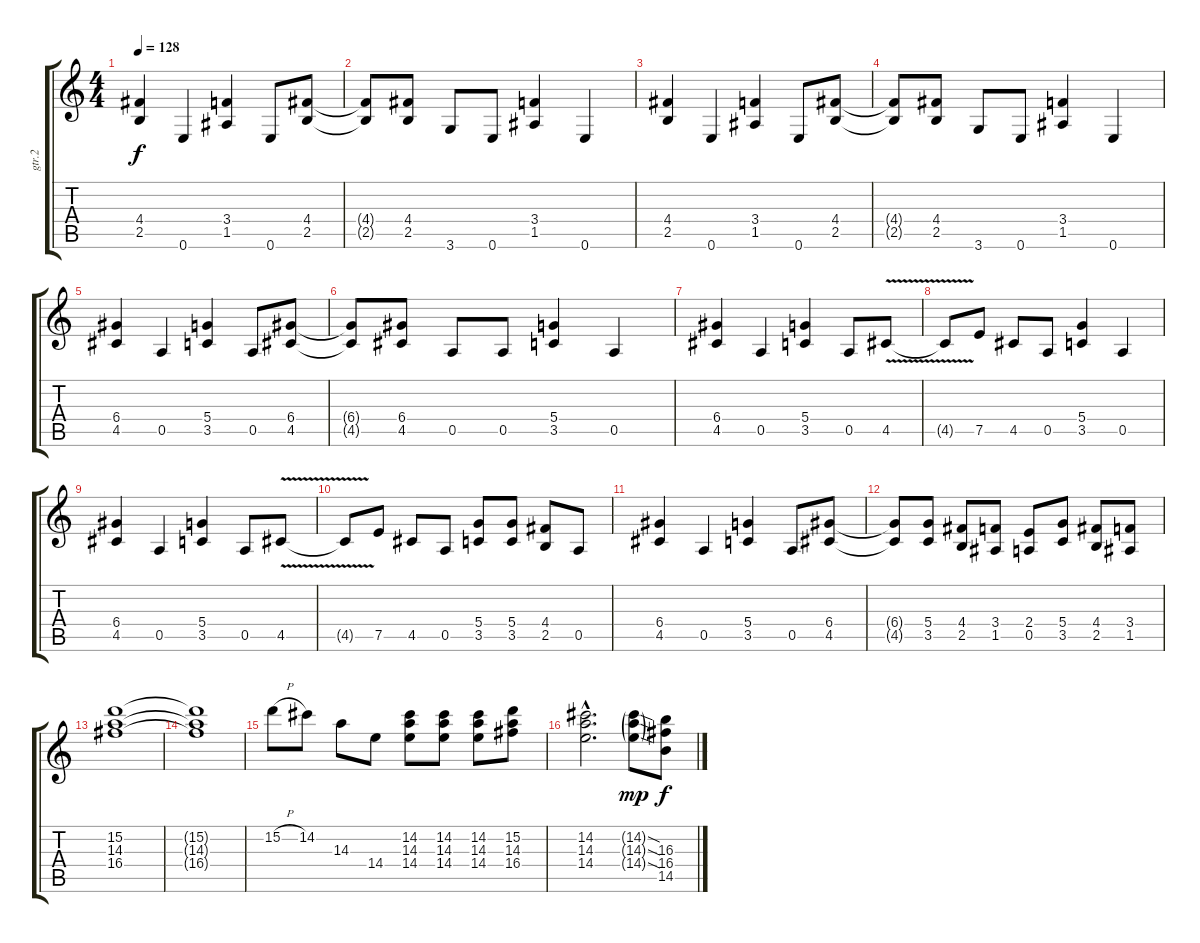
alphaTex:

\track ("gtr.2" "gtr.2") {instrument overdrivenguitar}
\staff {score tabs}
\tuning (E4 B3 G3 D3 A2 E2) {hide}
\ts (4 4)
\tempo 128
\clef g2
\ks c
(4.4 2.5).4{dy f} 0.6.4 (3.4 1.5).4 0.6.8 (4.4 2.5).8 |
(4.4{t} 2.5{t}).8 (4.4 2.5).8 3.6.8 0.6.8 (3.4 1.5).4 0.6.4 |
(4.4 2.5).4 0.6.4 (3.4 1.5).4 0.6.8 (4.4 2.5).8 |
(4.4{t} 2.5{t}).8 (4.4 2.5).8 3.6.8 0.6.8 (3.4 1.5).4 0.6.4 |
(6.4 4.5).4 0.5.4 (5.4 3.5).4 0.5.8 (6.4 4.5).8 |
(6.4{t} 4.5{t}).8 (6.4 4.5).8 0.5.8 0.5.8 (5.4 3.5).4 0.5.4 |
(6.4 4.5).4 0.5.4 (5.4 3.5).4 0.5.8 4.5{v}.8 |
4.5{t}.8 7.5.8 4.5.8 0.5.8 (5.4 3.5).4 0.5.4 |
(6.4 4.5).4 0.5.4 (5.4 3.5).4 0.5.8 4.5{v}.8 |
4.5{t}.8 7.5.8 4.5.8 0.5.8 (5.4 3.5).8 (5.4 3.5).8 (4.4 2.5).8 0.5.8 |
(6.4 4.5).4 0.5.4 (5.4 3.5).4 0.5.8 (6.4 4.5).8 |
(6.4{t} 4.5{t}).8 (5.4 3.5).8 (4.4 2.5).8 (3.4 1.5).8 (2.4 0.5).8 (5.4 3.5).8 (4.4 2.5).8 (3.4 1.5).8 |
(15.2 14.3 16.4).1 |
(15.2{t} 14.3{t} 16.4{t}).1 |
15.2{h}.8 14.2.8 14.3.8 14.4.8 (14.2 14.3 14.4).8 (14.2 14.3 14.4).8 (14.2 14.3 14.4).8 (15.2 14.3 16.4).8 |
(14.2{hac} 14.3{hac} 14.4{hac}).2{d} (14.2{sod g} 14.3{sod g} 14.4{sod g}).8{dy mp} (16.3 16.4 14.5).8{dy f}
